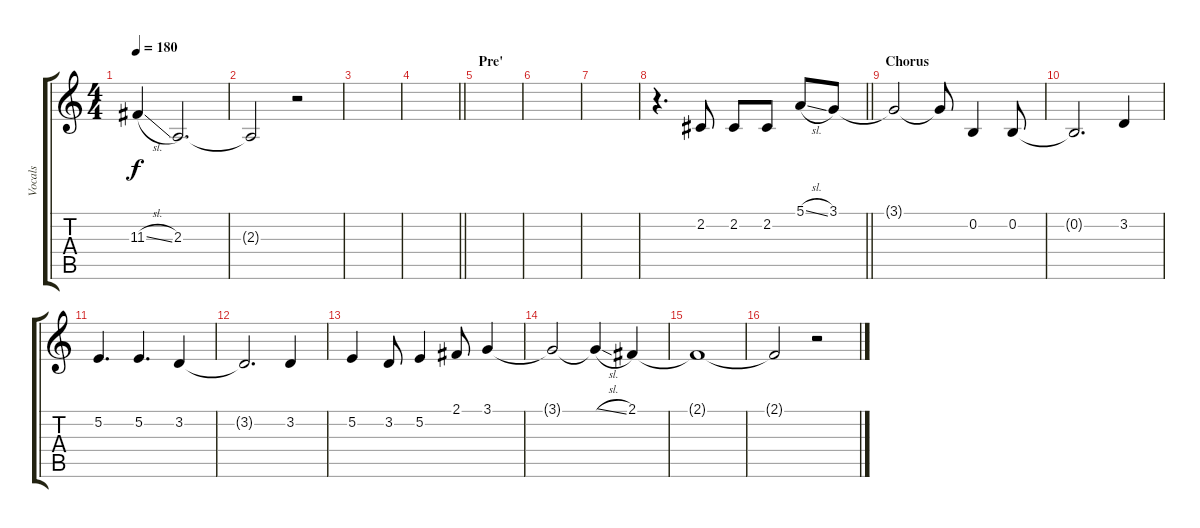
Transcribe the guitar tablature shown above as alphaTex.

\track ("Vocals" "Vocals") {instrument clarinet}
\staff {score tabs}
\tuning (E4 B3 G3 D3 A2 D2) {hide}
\ts (4 4)
\tempo 180
\clef g2
\ks c
11.3{sl t}.4{dy f} 2.3.2{d} |
2.3{t}.2 r.2 |
|
\barLineRight lightlight
|
\section ("" "Pre'")
|
|
|
\barLineRight lightlight
r.4{d} 2.2.8 2.2.8 2.2.8 5.1{sl}.8 3.1.8 |
\section ("" "Chorus")
3.1{t}.2 3.1{t}.8 0.2.4 0.2.8 |
0.2{t}.2{d} 3.2.4 |
5.2.4{d} 5.2.4{d} 3.2.4 |
3.2{t}.2{d} 3.2.4 |
5.2.4 3.2.8 5.2.4 2.1.8 3.1.4 |
3.1{t}.2 3.1{sl t}.4 2.1.4 |
2.1{t}.1 |
2.1{t}.2 r.2
